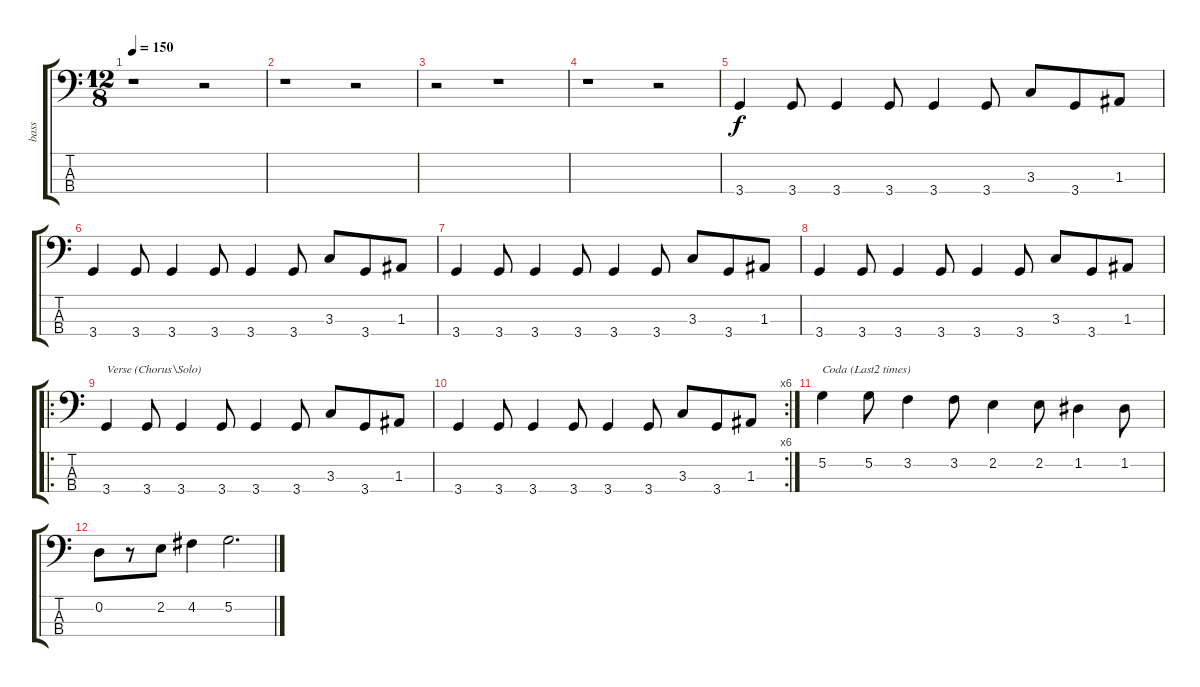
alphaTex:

\track ("bass" "bass") {instrument electricbassfinger}
\staff {score tabs}
\tuning (G2 D2 A1 E1) {hide}
\ts (12 8)
\tempo 150
\clef f4
\ks c
r.1{dy f instrument electricbassfinger} r.2 |
r.1 r.2 |
r.2 r.1 |
r.1 r.2 |
3.4.4 3.4.8 3.4.4 3.4.8 3.4.4 3.4.8 3.3.8 3.4.8 1.3.8 |
3.4.4 3.4.8 3.4.4 3.4.8 3.4.4 3.4.8 3.3.8 3.4.8 1.3.8 |
3.4.4 3.4.8 3.4.4 3.4.8 3.4.4 3.4.8 3.3.8 3.4.8 1.3.8 |
3.4.4 3.4.8 3.4.4 3.4.8 3.4.4 3.4.8 3.3.8 3.4.8 1.3.8 |
\ro
3.4.4{txt "Verse (Chorus\\Solo)"} 3.4.8 3.4.4 3.4.8 3.4.4 3.4.8 3.3.8 3.4.8 1.3.8 |
\rc 6
3.4.4 3.4.8 3.4.4 3.4.8 3.4.4 3.4.8 3.3.8 3.4.8 1.3.8 |
5.2.4{txt "Coda (Last2 times)"} 5.2.8 3.2.4 3.2.8 2.2.4 2.2.8 1.2.4 1.2.8 |
0.2.8 r.8 2.2.8 4.2.4 5.2.2{d}
